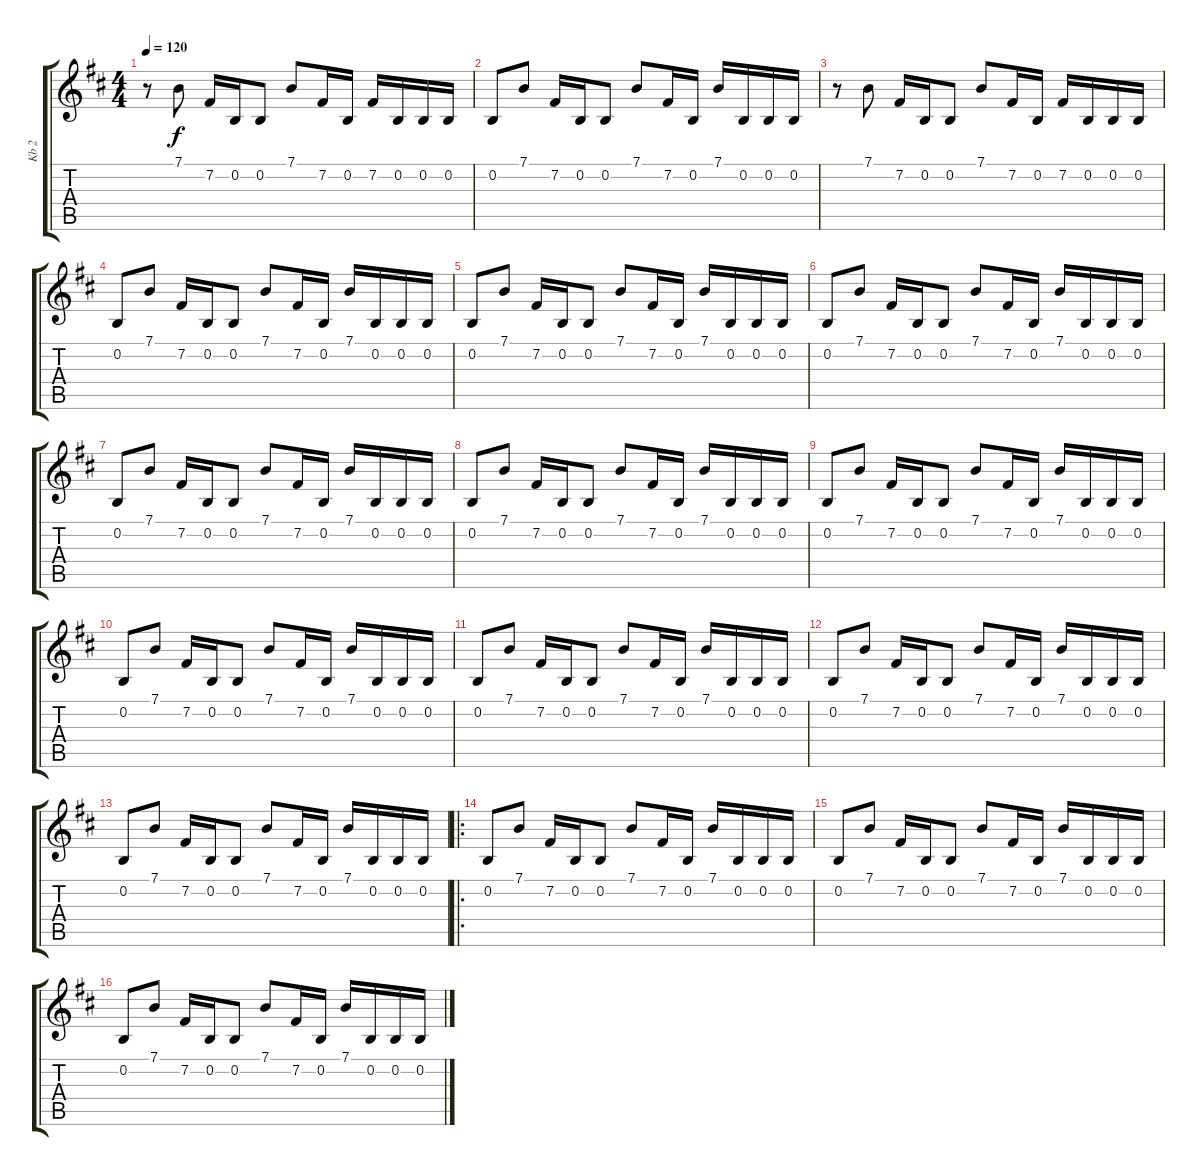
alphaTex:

\track ("Kb 2" "Kb 2") {instrument fx1rain}
\staff {score tabs}
\tuning (E4 B3 G3 D3 A2 E2) {hide}
\ts (4 4)
\tempo 120
\clef g2
\ks d
r.8{dy f volume 7 instrument fx1rain} 7.1.8 7.2.16 0.2.16 0.2.8 7.1.8 7.2.16 0.2.16 7.2.16 0.2.16 0.2.16 0.2.16 |
0.2.8 7.1.8 7.2.16 0.2.16 0.2.8 7.1.8 7.2.16 0.2.16 7.1.16 0.2.16 0.2.16 0.2.16 |
r.8 7.1.8 7.2.16 0.2.16 0.2.8 7.1.8 7.2.16 0.2.16 7.2.16 0.2.16 0.2.16 0.2.16 |
0.2.8 7.1.8 7.2.16 0.2.16 0.2.8 7.1.8 7.2.16 0.2.16 7.1.16 0.2.16 0.2.16 0.2.16 |
0.2.8 7.1.8 7.2.16 0.2.16 0.2.8 7.1.8 7.2.16 0.2.16 7.1.16 0.2.16 0.2.16 0.2.16 |
0.2.8 7.1.8 7.2.16 0.2.16 0.2.8 7.1.8 7.2.16 0.2.16 7.1.16 0.2.16 0.2.16 0.2.16 |
0.2.8 7.1.8 7.2.16 0.2.16 0.2.8 7.1.8 7.2.16 0.2.16 7.1.16 0.2.16 0.2.16 0.2.16 |
0.2.8 7.1.8 7.2.16 0.2.16 0.2.8 7.1.8 7.2.16 0.2.16 7.1.16 0.2.16 0.2.16 0.2.16 |
0.2.8 7.1.8 7.2.16 0.2.16 0.2.8 7.1.8 7.2.16 0.2.16 7.1.16 0.2.16 0.2.16 0.2.16 |
0.2.8 7.1.8 7.2.16 0.2.16 0.2.8 7.1.8 7.2.16 0.2.16 7.1.16 0.2.16 0.2.16 0.2.16 |
0.2.8 7.1.8 7.2.16 0.2.16 0.2.8 7.1.8 7.2.16 0.2.16 7.1.16 0.2.16 0.2.16 0.2.16 |
0.2.8 7.1.8 7.2.16 0.2.16 0.2.8 7.1.8 7.2.16 0.2.16 7.1.16 0.2.16 0.2.16 0.2.16 |
0.2.8 7.1.8 7.2.16 0.2.16 0.2.8 7.1.8 7.2.16 0.2.16 7.1.16 0.2.16 0.2.16 0.2.16 |
\ro
0.2.8 7.1.8 7.2.16 0.2.16 0.2.8 7.1.8 7.2.16 0.2.16 7.1.16 0.2.16 0.2.16 0.2.16 |
0.2.8 7.1.8 7.2.16 0.2.16 0.2.8 7.1.8 7.2.16 0.2.16 7.1.16 0.2.16 0.2.16 0.2.16 |
0.2.8 7.1.8 7.2.16 0.2.16 0.2.8 7.1.8 7.2.16 0.2.16 7.1.16 0.2.16 0.2.16 0.2.16
